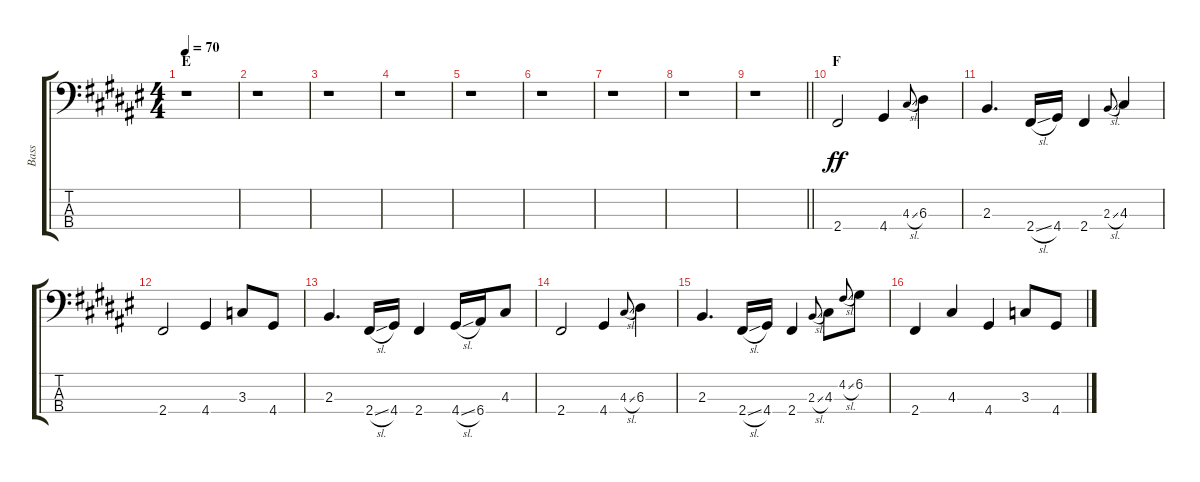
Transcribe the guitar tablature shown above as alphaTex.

\track ("Bass" "Bass") {instrument electricbasspick}
\staff {score tabs}
\tuning (G2 D2 A1 E1) {hide}
\ts (4 4)
\section ("" "E")
\tempo 70
\clef f4
\ks f#
r.1{dy ff} |
r.1 |
r.1 |
r.1 |
r.1 |
r.1 |
r.1 |
r.1 |
\barLineRight lightlight
r.1 |
\section ("" "F")
2.4.2 4.4.4 4.3{sl}.8{gr onbeat} 6.3.4 |
2.3.4{d} 2.4{sl}.16 4.4.16 2.4.4 2.3{sl}.8{gr onbeat} 4.3.4 |
2.4.2 4.4.4 3.3.8 4.4.8 |
2.3.4{d} 2.4{sl}.16 4.4.16 2.4.4 4.4{sl}.16 6.4.16 4.3.8 |
2.4.2 4.4.4 4.3{sl}.8{gr onbeat} 6.3.4 |
2.3.4{d} 2.4{sl}.16 4.4.16 2.4.4 2.3{sl}.8{gr onbeat} 4.3.8 4.2{sl}.8{gr onbeat} 6.2.8 |
2.4.4 4.3.4 4.4.4 3.3.8 4.4.8
